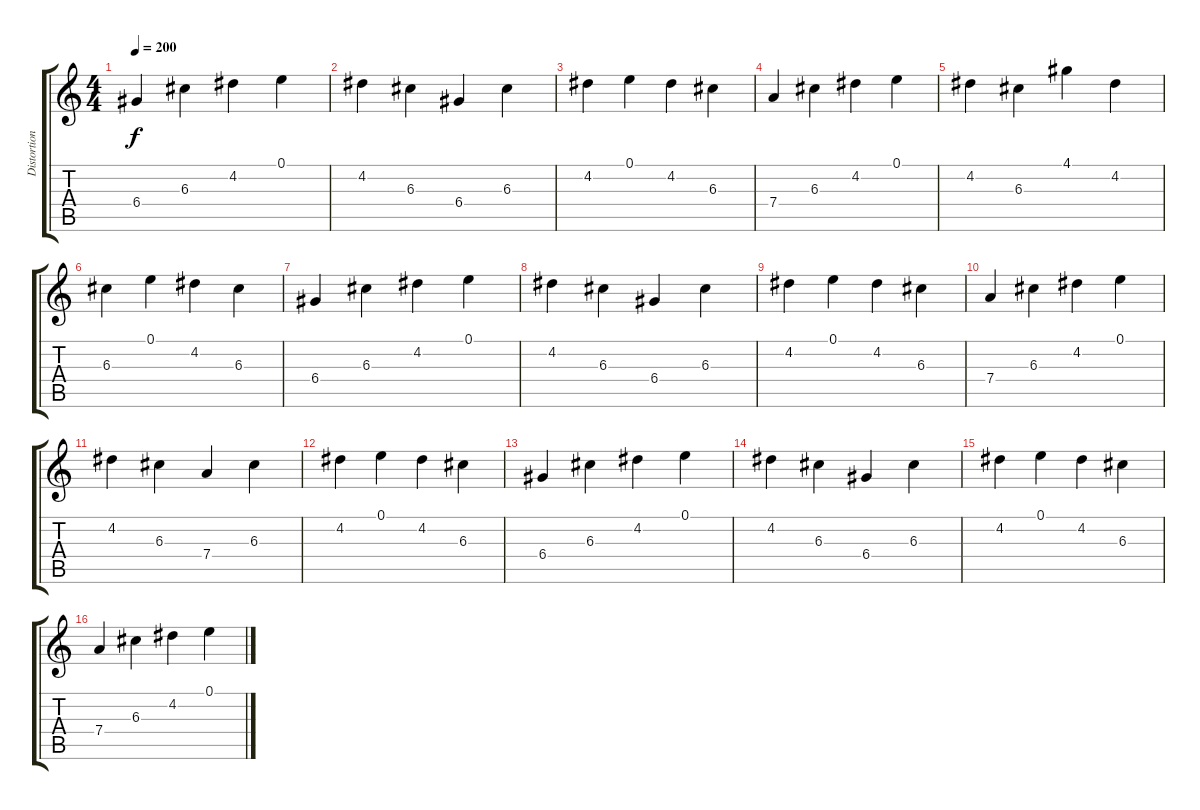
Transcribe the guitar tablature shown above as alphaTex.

\track ("Distortion Yoe/Harp" "Distortion") {instrument distortionguitar}
\staff {score tabs}
\tuning (E4 B3 G3 D3 A2 E2) {hide}
\ts (4 4)
\tempo 200
\clef g2
\ks c
6.4.4{dy f} 6.3.4 4.2.4 0.1.4 |
4.2.4 6.3.4 6.4.4 6.3.4 |
4.2.4 0.1.4 4.2.4 6.3.4 |
7.4.4 6.3.4 4.2.4 0.1.4 |
4.2.4 6.3.4 4.1.4 4.2.4 |
6.3.4 0.1.4 4.2.4 6.3.4 |
6.4.4 6.3.4 4.2.4 0.1.4 |
4.2.4 6.3.4 6.4.4 6.3.4 |
4.2.4 0.1.4 4.2.4 6.3.4 |
7.4.4 6.3.4 4.2.4 0.1.4 |
4.2.4 6.3.4 7.4.4 6.3.4 |
4.2.4 0.1.4 4.2.4 6.3.4 |
6.4.4 6.3.4 4.2.4 0.1.4 |
4.2.4 6.3.4 6.4.4 6.3.4 |
4.2.4 0.1.4 4.2.4 6.3.4 |
7.4.4 6.3.4 4.2.4 0.1.4
